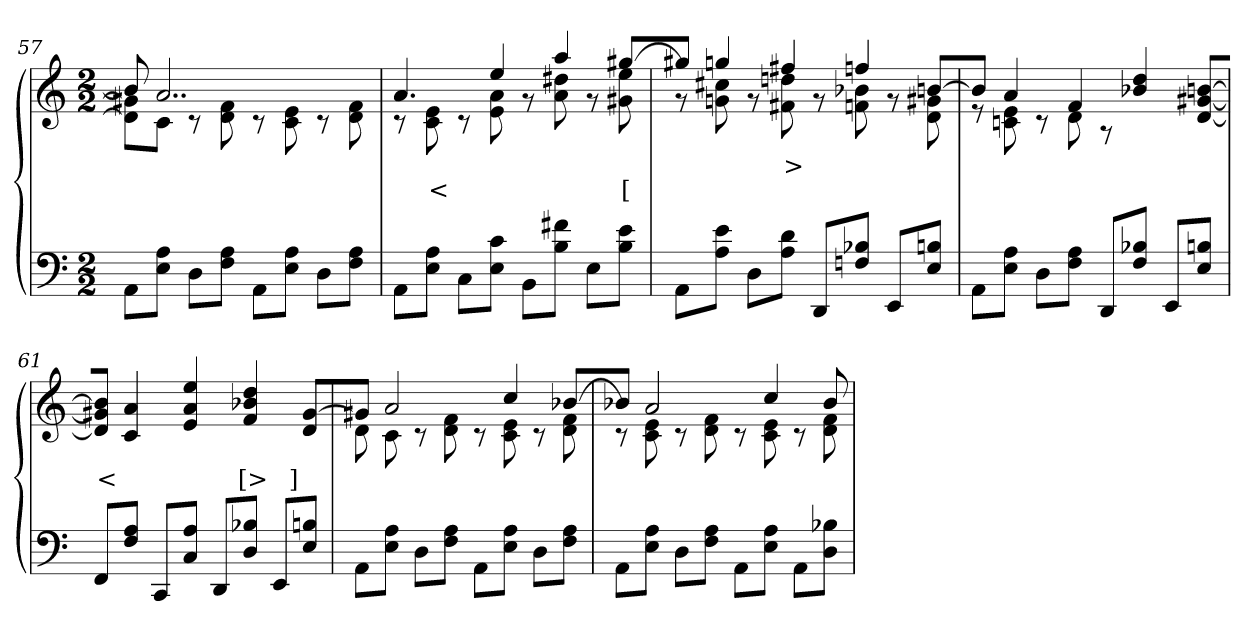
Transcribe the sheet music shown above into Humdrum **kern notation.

**kern	**kern	**text	**text
*part2	*part1	*part1	*part1
*staff2	*staff1	*staff1	*staff1
*clefF4	*clefG2	*	*
*k[]	*k[]	*	*
*M2/2	*M2/2	*	*
=57	=57	=57	=57
*	*^	*	*
8AAL	8bn]	8d] 8g#X]L	.	.
8E 8AJ	2..a	8cJ	.	.
8DL	.	8r	.	.
8F 8AJ	.	8d 8f	.	.
8AAL	.	8r	.	.
8E 8AJ	.	8c 8e	.	.
8DL	.	8r	.	.
8F 8AJ	.	8d 8f	.	.
=58	=58	=58	=58	=58
8AAL	4.a	8r	.	.
8E 8AJ	.	8c 8e	.	<
8CL	.	8r	f	.
8E 8cJ	4ee	8e 8a	.	.
8BBL	.	8r	.	.
8B 8f#XJ	4aa	8a 8dd#X	.	.
8EL	.	8r	.	.
8B 8eJ	[8gg#XL	8g# 8ee	.	[
=59	=59	=59	=59	=59
8AAL	8gg#XJ]	8r	.	.
8A 8eJ	4ggn	8gn 8cc#X	.	.
8DL	.	8r	.	.
8A 8dJ	4ff#X	8f#X 8ddn	>	.
8DD/L	.	8r	.	.
8Fn\ 8B-X\J	4ffn	8fn 8b-X	.	.
8EE/L	.	8r	.	.
8E\ 8Bn\J	[8bnL	8d 8g#X	.	.
=60	=60	=60	=60	=60
8AAL	8bnJ]	8r	.	.
8E 8AJ	4a	8cn 8e	.	.
8DL	.	8r	.	.
8F 8AJ	4f	8d	.	.
8DD/L	.	8r	]	.
8F\ 8B-X\J	4b-X/ 4dd/	4.ryy	.	.
8EE/L	.	.	.	.
8E\ 8Bn\J	[8d [8g#X [8bnL	.	.	.
*	*v	*v	*	*
=61	=61	=61	=61
8FFL	8d] 8g#X] 8b]J	<	.
8F 8AJ	4c 4a	.	.
8CCL	.	.	.
8C 8AJ	4e 4a 4ee	.	.
8DDL	.	.	.
8D 8B-XJ	4f 4b-X 4dd	[>	.
8EEL	.	.	.
8E 8BnJ	8d [8g#L	]	.
=62	=62	=62	=62
*	*^	*	*
8AAL	8g#XJ]	8d	.	.
8E 8AJ	2a	8c	.	.
8DL	.	8r	.	.
8F 8AJ	.	8d 8f	.	.
8AAL	.	8r	.	.
8E 8AJ	4cc	8c 8e	.	.
8DL	.	8r	.	.
8F 8AJ	[8b-XL	8d 8f	.	.
=63	=63	=63	=63	=63
8AAL	8b-XJ]	8r	.	.
8E 8AJ	2a	8c 8e	.	.
8DL	.	8r	.	.
8F 8AJ	.	8d 8f	.	.
8AAL	.	8r	.	.
8E 8AJ	4cc	8c 8e	.	.
8AAL	.	8r	.	.
8D 8B-XJ	8b-	8d 8f	.	.
*	*v	*v	*	*
=	=	=	=
*-	*-	*-	*-
